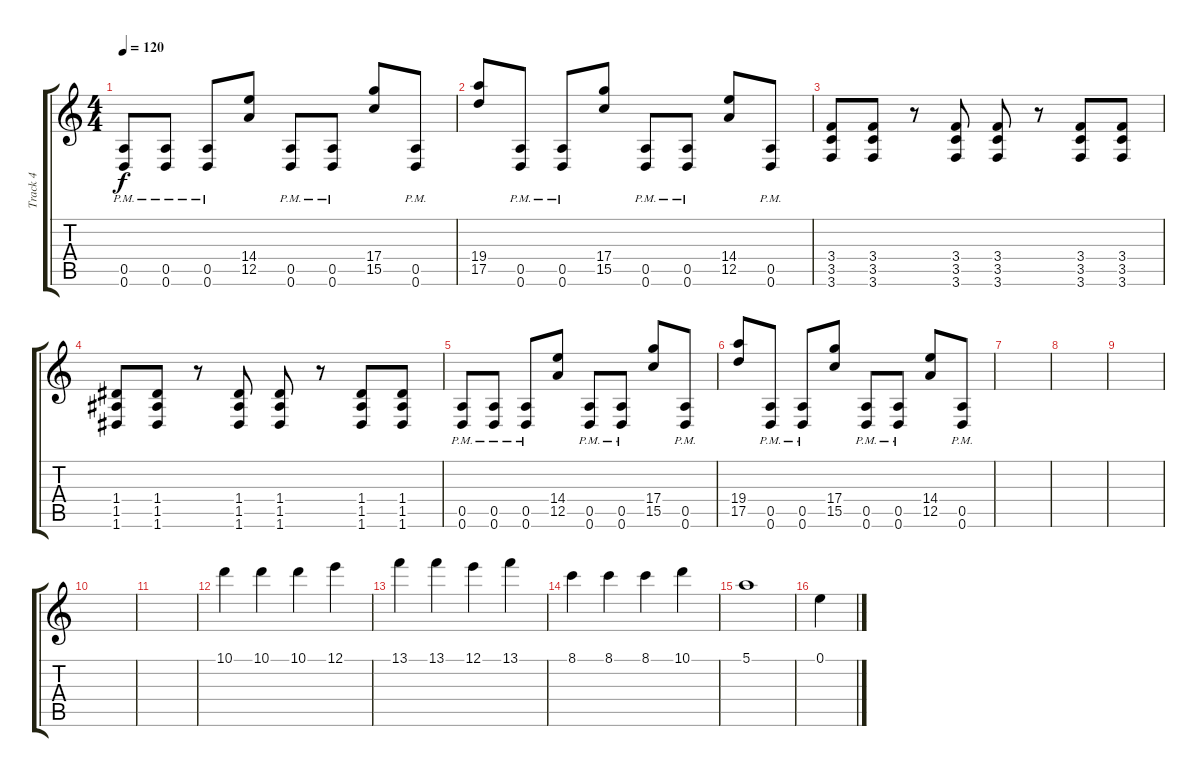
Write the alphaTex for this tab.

\track ("Track 4" "Track 4") {instrument overdrivenguitar}
\staff {score tabs}
\tuning (E4 A3 G3 D3 A2 D2) {hide}
\ts (4 4)
\tempo 120
\clef g2
\ks c
(0.5{pm} 0.6{pm}).8{dy f} (0.5{pm} 0.6{pm}).8 (0.5{pm} 0.6{pm}).8 (14.4 12.5).8 (0.5{pm} 0.6{pm}).8 (0.5{pm} 0.6{pm}).8 (17.4 15.5).8 (0.5{pm} 0.6{pm}).8 |
(19.4 17.5).8 (0.5{pm} 0.6{pm}).8 (0.5{pm} 0.6{pm}).8 (17.4 15.5).8 (0.5{pm} 0.6{pm}).8 (0.5{pm} 0.6{pm}).8 (14.4 12.5).8 (0.5{pm} 0.6{pm}).8 |
(3.4 3.5 3.6).8 (3.4 3.5 3.6).8 r.8 (3.4 3.5 3.6).8 (3.4 3.5 3.6).8 r.8 (3.4 3.5 3.6).8 (3.4 3.5 3.6).8 |
(1.4 1.5 1.6).8 (1.4 1.5 1.6).8 r.8 (1.4 1.5 1.6).8 (1.4 1.5 1.6).8 r.8 (1.4 1.5 1.6).8 (1.4 1.5 1.6).8 |
(0.5{pm} 0.6{pm}).8 (0.5{pm} 0.6{pm}).8 (0.5{pm} 0.6{pm}).8 (14.4 12.5).8 (0.5{pm} 0.6{pm}).8 (0.5{pm} 0.6{pm}).8 (17.4 15.5).8 (0.5{pm} 0.6{pm}).8 |
(19.4 17.5).8 (0.5{pm} 0.6{pm}).8 (0.5{pm} 0.6{pm}).8 (17.4 15.5).8 (0.5{pm} 0.6{pm}).8 (0.5{pm} 0.6{pm}).8 (14.4 12.5).8 (0.5{pm} 0.6{pm}).8 |
|
|
|
|
|
10.1.4 10.1.4 10.1.4 12.1.4 |
13.1.4 13.1.4 12.1.4 13.1.4 |
8.1.4 8.1.4 8.1.4 10.1.4 |
5.1.1 |
0.1.4
